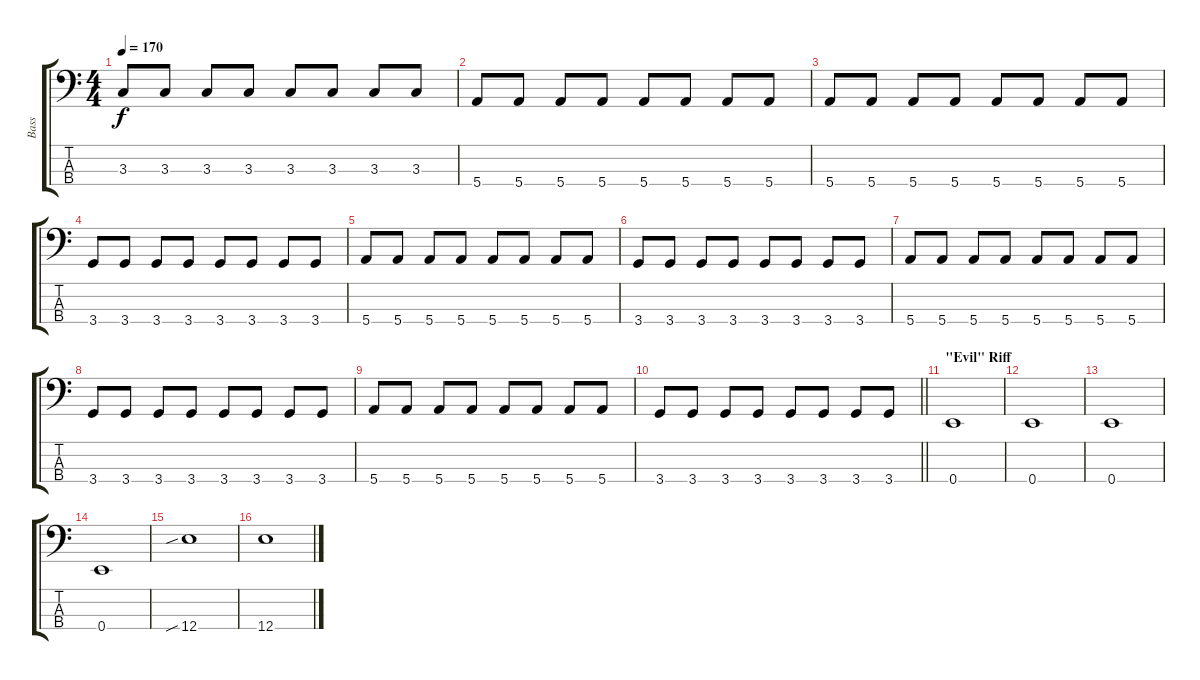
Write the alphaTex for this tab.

\track ("Bass" "Bass") {instrument electricbassfinger}
\staff {score tabs}
\tuning (G2 D2 A1 E1) {hide}
\ts (4 4)
\tempo 170
\clef f4
\ks c
3.3.8{dy f} 3.3.8 3.3.8 3.3.8 3.3.8 3.3.8 3.3.8 3.3.8 |
5.4.8 5.4.8 5.4.8 5.4.8 5.4.8 5.4.8 5.4.8 5.4.8 |
5.4.8 5.4.8 5.4.8 5.4.8 5.4.8 5.4.8 5.4.8 5.4.8 |
3.4.8 3.4.8 3.4.8 3.4.8 3.4.8 3.4.8 3.4.8 3.4.8 |
5.4.8 5.4.8 5.4.8 5.4.8 5.4.8 5.4.8 5.4.8 5.4.8 |
3.4.8 3.4.8 3.4.8 3.4.8 3.4.8 3.4.8 3.4.8 3.4.8 |
5.4.8 5.4.8 5.4.8 5.4.8 5.4.8 5.4.8 5.4.8 5.4.8 |
3.4.8 3.4.8 3.4.8 3.4.8 3.4.8 3.4.8 3.4.8 3.4.8 |
5.4.8 5.4.8 5.4.8 5.4.8 5.4.8 5.4.8 5.4.8 5.4.8 |
\barLineRight lightlight
3.4.8 3.4.8 3.4.8 3.4.8 3.4.8 3.4.8 3.4.8 3.4.8 |
\section ("" "\"Evil\" Riff")
0.4.1 |
0.4.1 |
0.4.1 |
0.4.1 |
12.4{sib}.1 |
12.4.1
